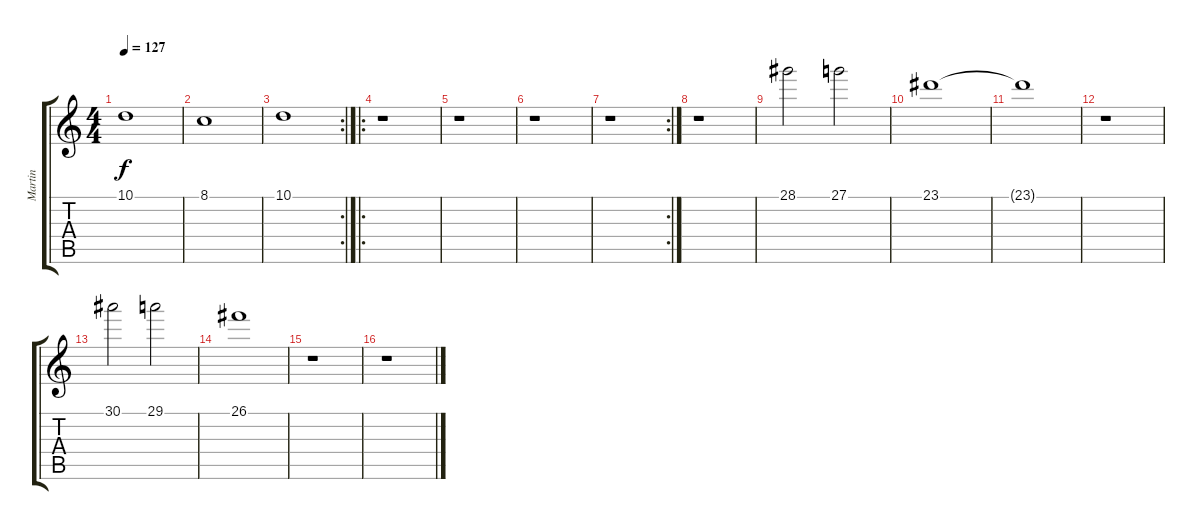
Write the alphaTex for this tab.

\track ("Martin" "Martin") {instrument stringensemble1}
\staff {score tabs}
\tuning (E4 B3 G3 D3 A2 E2) {hide}
\ts (4 4)
\tempo 127
\clef g2
\ks c
10.1.1{dy f} |
8.1.1 |
\rc 2
10.1.1 |
\ro
r.1 |
r.1 |
r.1 |
\rc 2
r.1 |
r.1{volume 10} |
28.1.2 27.1.2 |
23.1.1 |
23.1{t}.1 |
r.1 |
30.1.2 29.1.2 |
26.1.1 |
r.1 |
r.1
